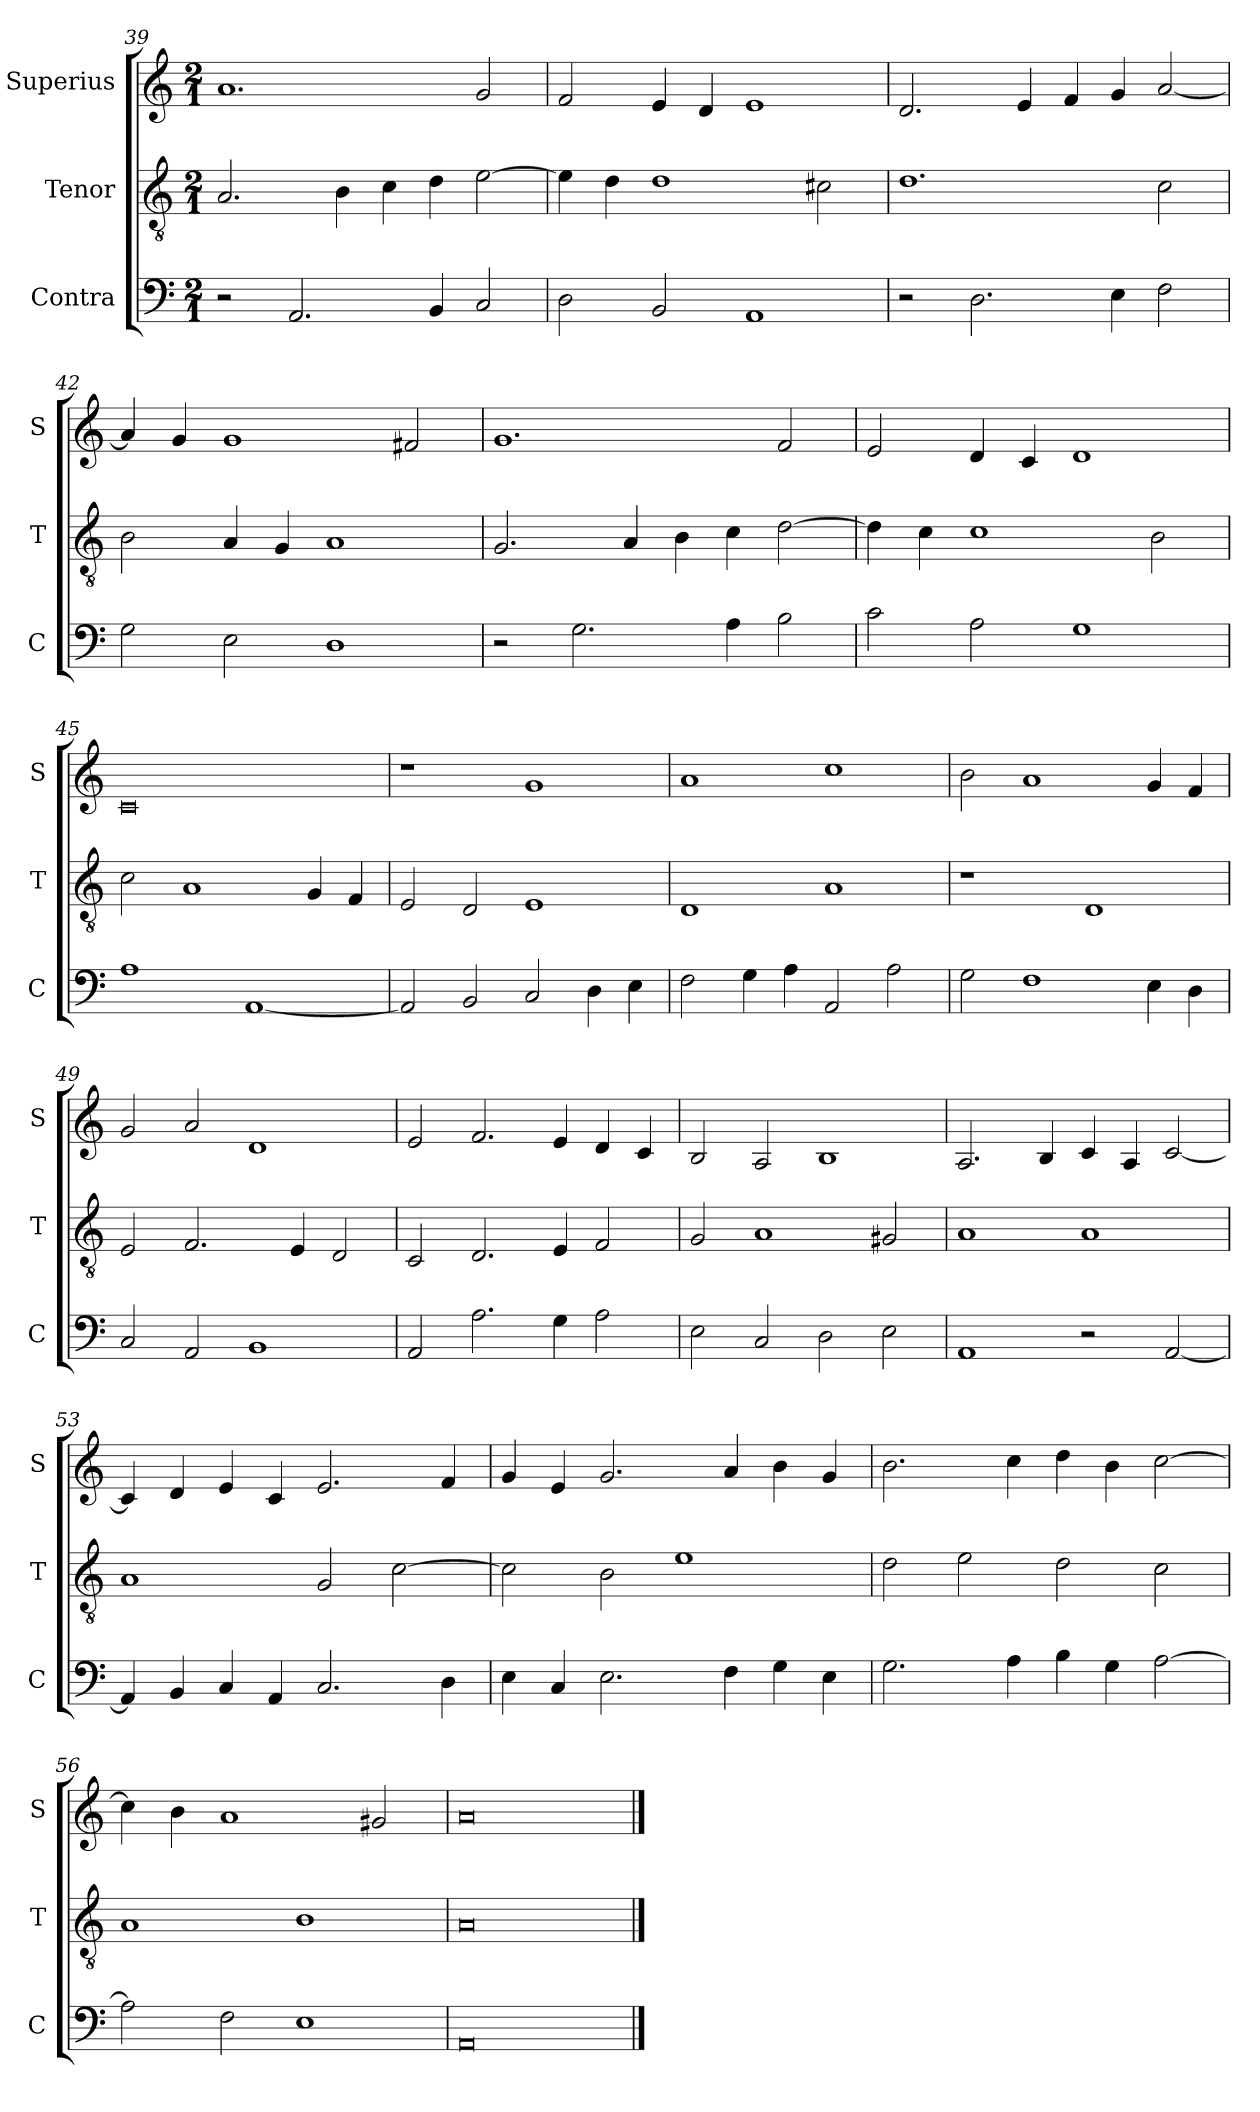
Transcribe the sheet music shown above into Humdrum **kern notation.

**kern	**kern	**kern
*part3	*part2	*part1
*staff3	*staff2	*staff1
*I"Contra	*I"Tenor	*I"Superius
*I'C	*I'T	*I'S
*clefF4	*clefGv2	*clefG2
*k[]	*k[]	*k[]
*M2/1	*M2/1	*M2/1
=39	=39	=39
2r	2.A/	1.a
2.AA/	.	.
.	4B\	.
.	4c\	.
4BB/	4d\	.
2C/	[2e\	2g/
=40	=40	=40
2D\	4e\]	2f/
.	4d\	.
2BB/	1d	4e/
.	.	4d/
1AA	.	1e
.	2c#X\	.
=41	=41	=41
2r	1.d	2.d/
2.D\	.	.
.	.	4e/
.	.	4f/
4E\	.	4g/
2F\	2c\	[2a/
=42	=42	=42
2G\	2B\	4a/]
.	.	4g/
2E\	4A/	1g
.	4G/	.
1D	1A	.
.	.	2f#X/
=43	=43	=43
2r	2.G/	1.g
2.G\	.	.
.	4A/	.
.	4B\	.
4A\	4c\	.
2B\	[2d\	2f/
=44	=44	=44
2c\	4d\]	2e/
.	4c\	.
2A\	1c	4d/
.	.	4c/
1G	.	1d
.	2B\	.
=45	=45	=45
1A	2c\	0c
.	1A	.
[1AA	.	.
.	4G/	.
.	4F/	.
=46	=46	=46
2AA/]	2E/	1r
2BB/	2D/	.
2C/	1E	1g
4D\	.	.
4E\	.	.
=47	=47	=47
2F\	1D	1a
4G\	.	.
4A\	.	.
2AA/	1A	1cc
2A\	.	.
=48	=48	=48
2G\	1r	2b\
1F	.	1a
.	1D	.
4E\	.	4g/
4D\	.	4f/
=49	=49	=49
2C/	2E/	2g/
2AA/	2.F/	2a/
1BB	.	1d
.	4E/	.
.	2D/	.
=50	=50	=50
2AA/	2C/	2e/
2.A\	2.D/	2.f/
4G\	4E/	4e/
2A\	2F/	4d/
.	.	4c/
=51	=51	=51
2E\	2G/	2B/
2C/	1A	2A/
2D\	.	1B
2E\	2G#X/	.
=52	=52	=52
1AA	1A	2.A/
.	.	4B/
2r	1A	4c/
.	.	4A/
[2AA/	.	[2c/
=53	=53	=53
4AA/]	1A	4c/]
4BB/	.	4d/
4C/	.	4e/
4AA/	.	4c/
2.C/	2G/	2.e/
.	[2c\	.
4D\	.	4f/
=54	=54	=54
4E\	2c\]	4g/
4C/	.	4e/
2.E\	2B\	2.g/
.	1e	.
4F\	.	4a/
4G\	.	4b\
4E\	.	4g/
=55	=55	=55
2.G\	2d\	2.b\
.	2e\	.
4A\	.	4cc\
4B\	2d\	4dd\
4G\	.	4b\
[2A\	2c\	[2cc\
=56	=56	=56
2A\]	1A	4cc\]
.	.	4b\
2F\	.	1a
1E	1B	.
.	.	2g#X/
=57	=57	=57
0AA	0A	0a
==	==	==
*-	*-	*-
